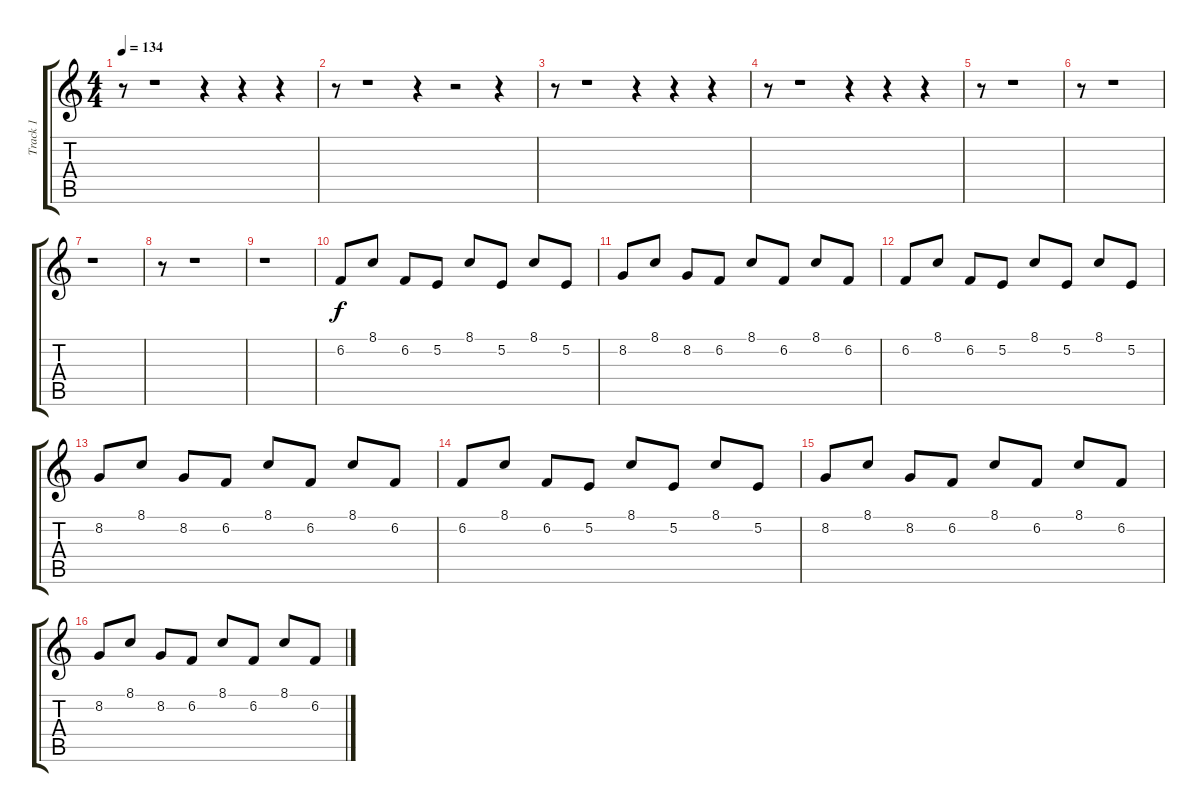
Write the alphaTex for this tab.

\track ("Track 1" "Track 1") {instrument lead7fifths}
\staff {score tabs}
\tuning (E4 B3 G3 D3 A2 E2) {hide}
\ts (4 4)
\tempo 134
\clef g2
\ks c
r.8{dy f} r.1 r.4 r.4 r.4 |
r.8 r.1 r.4 r.2 r.4 |
r.8 r.1 r.4 r.4 r.4 |
r.8 r.1 r.4 r.4 r.4 |
r.8 r.1 |
r.8 r.1 |
r.1 |
r.8 r.1 |
r.1 |
6.2.8 8.1.8 6.2.8 5.2.8 8.1.8 5.2.8 8.1.8 5.2.8 |
8.2.8 8.1.8 8.2.8 6.2.8 8.1.8 6.2.8 8.1.8 6.2.8 |
6.2.8 8.1.8 6.2.8 5.2.8 8.1.8 5.2.8 8.1.8 5.2.8 |
8.2.8 8.1.8 8.2.8 6.2.8 8.1.8 6.2.8 8.1.8 6.2.8 |
6.2.8 8.1.8 6.2.8 5.2.8 8.1.8 5.2.8 8.1.8 5.2.8 |
8.2.8 8.1.8 8.2.8 6.2.8 8.1.8 6.2.8 8.1.8 6.2.8 |
8.2.8 8.1.8 8.2.8 6.2.8 8.1.8 6.2.8 8.1.8 6.2.8
